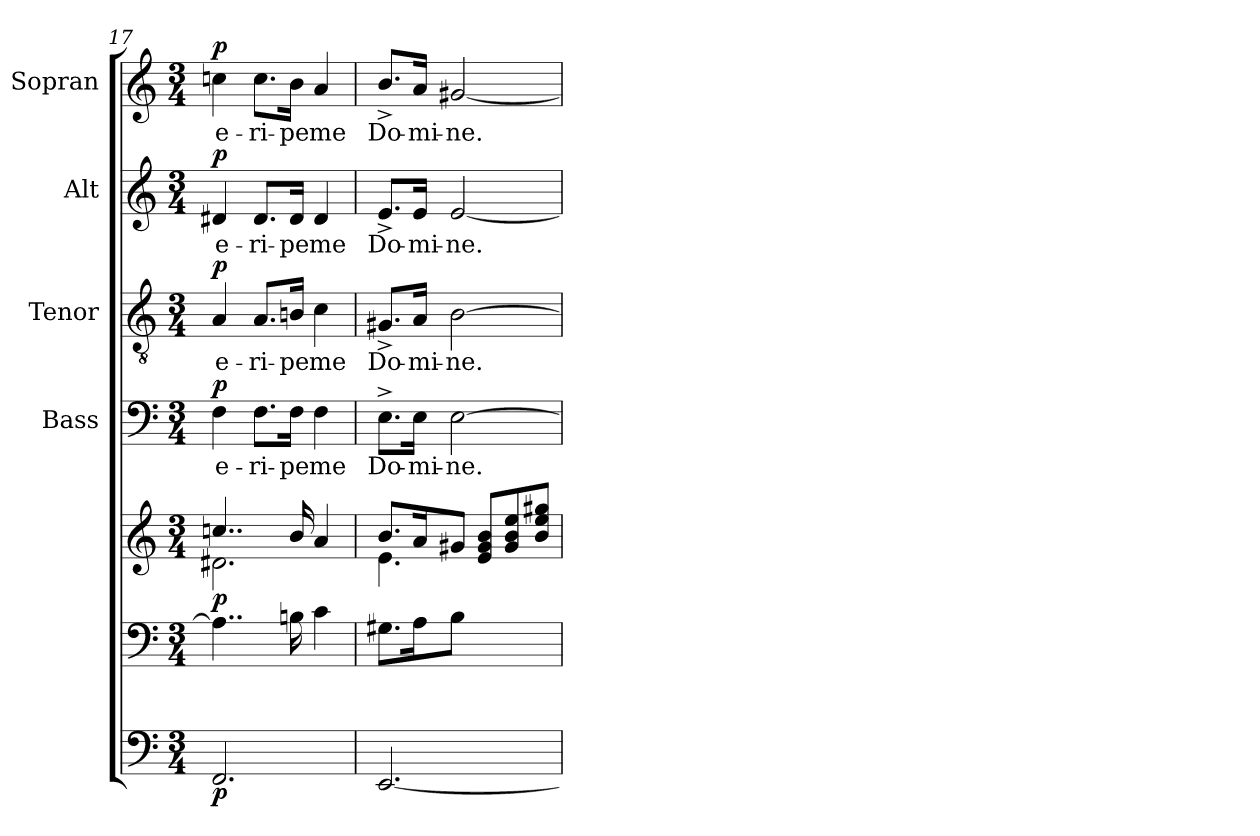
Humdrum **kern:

**kern	**dynam	**kern	**kern	**dynam	**kern	**text	**dynam	**kern	**text	**dynam	**kern	**text	**dynam	**kern	**text	**dynam
*part6	*part6	*part5	*part5	*part5	*part4	*part4	*part4	*part3	*part3	*part3	*part2	*part2	*part2	*part1	*part1	*part1
*staff7	*staff7	*staff6	*staff5	*staff5/6	*staff4	*staff4	*staff4	*staff3	*staff3	*staff3	*staff2	*staff2	*staff2	*staff1	*staff1	*staff1
*	*	*	*	*	*I"Bass	*	*	*I"Tenor	*	*	*I"Alt	*	*	*I"Sopran	*	*
*	*	*	*	*	*I'B.	*	*	*I'T.	*	*	*I'A.	*	*	*I'S.	*	*
*clefF4	*	*clefF4	*clefG2	*	*clefF4	*	*	*clefGv2	*	*	*clefG2	*	*	*clefG2	*	*
*k[]	*	*k[]	*k[]	*	*k[]	*	*	*k[]	*	*	*k[]	*	*	*k[]	*	*
*C:	*	*C:	*C:	*	*C:	*	*	*C:	*	*	*C:	*	*	*C:	*	*
*M3/4	*	*M3/4	*M3/4	*	*M3/4	*	*	*M3/4	*	*	*M3/4	*	*	*M3/4	*	*
=17	=17	=17	=17	=17	=17	=17	=17	=17	=17	=17	=17	=17	=17	=17	=17	=17
*	*	*	*^	*	*	*	*	*	*	*	*	*	*	*	*	*
!	!LO:DY:b	!	!	!	!LO:DY:b	!	!LO:LY:b	!LO:DY:a	!	!LO:LY:b	!LO:DY:a	!	!LO:LY:b	!LO:DY:a	!	!LO:LY:b	!LO:DY:a
2.FF/	p	4..A\]	4..ccn/	2.d#X\	p	4F\	e-	p	4A/	e-	p	4d#X/	e-	p	4ccn\	e-	p
!	!	!	!	!	!	!	!LO:LY:b	!	!	!LO:LY:b	!	!	!LO:LY:b	!	!	!LO:LY:b	!
.	.	.	.	.	.	8.F\L	-ri-	.	8.A/L	-ri-	.	8.d#/L	-ri-	.	8.cc\L	-ri-	.
!	!	!	!	!	!	!	!LO:LY:b	!	!	!LO:LY:b	!	!	!LO:LY:b	!	!	!LO:LY:b	!
.	.	16Bn\	16b/	.	.	16F\Jk	-pe	.	16Bn/Jk	-pe	.	16d#/Jk	-pe	.	16b\Jk	-pe	.
!	!	!	!	!	!	!	!LO:LY:b	!	!	!LO:LY:b	!	!	!LO:LY:b	!	!	!LO:LY:b	!
.	.	4c\	4a/	.	.	4F\	me	.	4c\	me	.	4d#/	me	.	4a/	me	.
=18	=18	=18	=18	=18	=18	=18	=18	=18	=18	=18	=18	=18	=18	=18	=18	=18	=18
!	!	!	!	!	!	!	!LO:LY:b	!	!	!LO:LY:b	!	!	!LO:LY:b	!	!	!LO:LY:b	!
[2.EE/	.	8.G#X\L	8.b/L	4.e\	.	8.E^>\L	Do-	.	8.G#X^>/L	Do-	.	8.e^>/L	Do-	.	8.b^>/L	Do-	.
!	!	!	!	!	!	!	!LO:LY:b	!	!	!LO:LY:b	!	!	!LO:LY:b	!	!	!LO:LY:b	!
.	.	16A\k	16a/k	.	.	16E\Jk	-mi-	.	16A/Jk	-mi-	.	16e/Jk	-mi-	.	16a/Jk	-mi-	.
!	!	!	!	!	!	!	!LO:LY:b	!	!	!LO:LY:b	!	!	!LO:LY:b	!	!	!LO:LY:b	!
.	.	8B\J	8g#X/J	.	.	[2E\	-ne.	.	[2B\	-ne.	.	[2e/	-ne.	.	[2g#X/	-ne.	.
.	.	4.ryy	8e/ 8g#/ 8b/L	4.ryy	.	.	.	.	.	.	.	.	.	.	.	.	.
.	.	.	8g#/ 8b/ 8ee/	.	.	.	.	.	.	.	.	.	.	.	.	.	.
.	.	.	8b/ 8ee/ 8gg#X/J	.	.	.	.	.	.	.	.	.	.	.	.	.	.
*	*	*	*v	*v	*	*	*	*	*	*	*	*	*	*	*	*	*
=	=	=	=	=	=	=	=	=	=	=	=	=	=	=	=	=
*-	*-	*-	*-	*-	*-	*-	*-	*-	*-	*-	*-	*-	*-	*-	*-	*-
